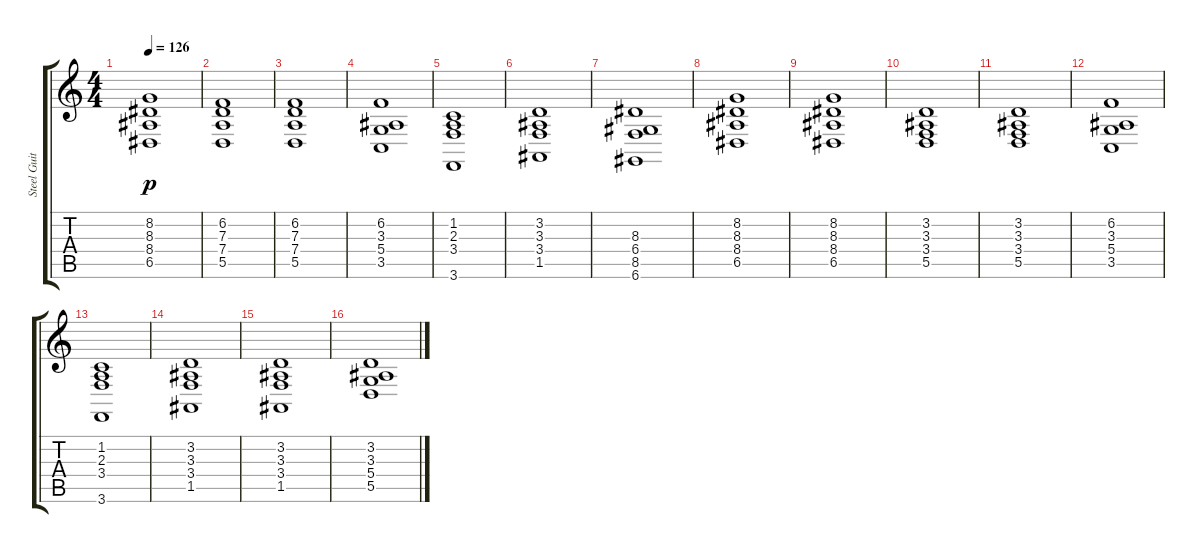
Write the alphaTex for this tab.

\track ("Steel Guitar" "Steel Guit") {instrument electricpiano1}
\staff {score tabs}
\tuning (E4 B3 G3 D3 A2 D2) {hide}
\ts (4 4)
\tempo 126
\clef g2
\ks c
(8.2 8.3 8.4 6.5).1{dy p} |
(6.2 7.3 7.4 5.5).1 |
(6.2 7.3 7.4 5.5).1 |
(6.2 3.3 5.4 3.5).1 |
(1.2 2.3 3.4 3.6).1 |
(3.2 3.3 3.4 1.5).1 |
(8.3 6.4 8.5 6.6).1 |
(8.2 8.3 8.4 6.5).1 |
(8.2 8.3 8.4 6.5).1 |
(3.2 3.3 3.4 5.5).1 |
(3.2 3.3 3.4 5.5).1 |
(6.2 3.3 5.4 3.5).1 |
(1.2 2.3 3.4 3.6).1 |
(3.2 3.3 3.4 1.5).1 |
(3.2 3.3 3.4 1.5).1 |
(3.2 3.3 5.4 5.5).1
